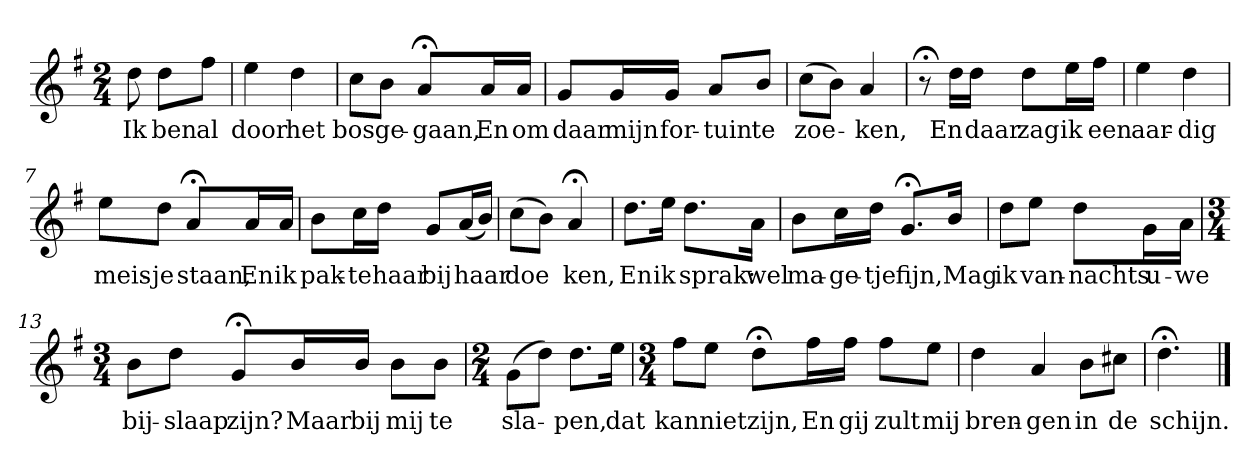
**kern	**text
*part1	*part1
*staff1	*staff1
*k[f#]	*
*G:	*
*M2/4	*
*MM120	*
=	=
8dd	Ik
8ddL	ben
8ff#J	al
=1	=1
4ee	door
4dd	het
=2	=2
8ccL	bos
8bJ	ge-
8a;<L	-gaan,
16aL	En
16aJJ	om
=3	=3
8gL	daar
16gL	mijn
16gJJ	for-
8aL	-tuin
8bJ	te
=4	=4
(8ccL	zoe-
8bJ)	.
4a	-ken,
=5	=5
8r;<	.
16ddLL	En
16ddJJ	daar
8ddL	zag
16eeL	ik
16ff#JJ	een
=6	=6
4ee	aar-
4dd	-dig
=7	=7
8eeL	meis-
8ddJ	-je
8a;<L	staan,
16aL	En
16aJJ	ik
=8	=8
8bL	pak-
16ccL	-te
16ddJJ	haar
8gL	bij
(16aL	haar
16bJJ)	.
=9	=9
(8ccL	doe
8bJ)	.
4a;<	ken,
=10	=10
8.ddL	En
16eeJk	ik
8.ddL	sprak:
16aJk	wel
=11	=11
8bL	ma-
16ccL	-ge-
16ddJJ	-tje
8.g;<L	fijn,
16bJk	Mag
=12	=12
8ddL	ik
8eeJ	van-
8ddL	-nachts
16gL	u-
16aJJ	-we
=13	=13
*M3/4	*
8bL	bij-
8ddJ	-slaap
8g;<L	zijn?
16bL	Maar
16bJJ	bij
8bL	mij
8bJ	te
=14	=14
*M2/4	*
(8gL	sla-
8ddJ)	.
8.ddL	-pen,
16eeJk	dat
=15	=15
*M3/4	*
8ff#L	kan
8eeJ	niet
8dd;<L	zijn,
16ff#L	En
16ff#JJ	gij
8ff#L	zult
8eeJ	mij
=16	=16
4dd	bren-
4a	-gen
8bL	in
8cc#XJ	de
=17	=17
4.dd;<	schijn.
==	==
*-	*-
